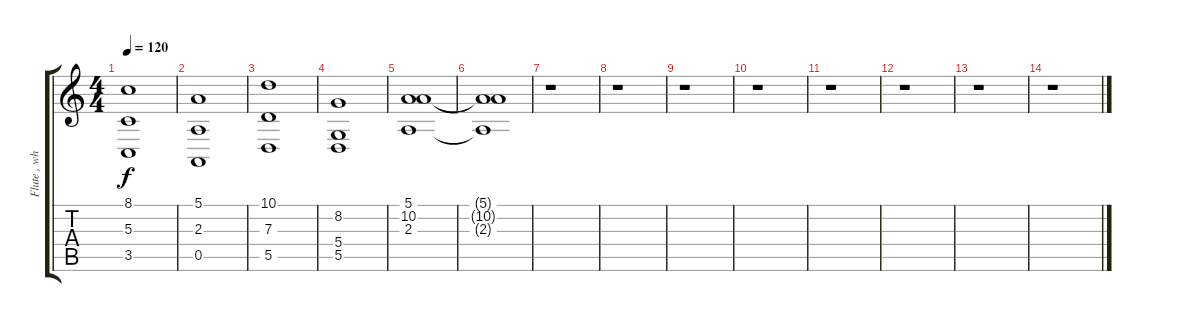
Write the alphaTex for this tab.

\track ("Flute , whistle , whatever" "Flute , wh") {instrument whistle}
\staff {score tabs}
\tuning (E4 B3 G3 D3 A2 E2) {hide}
\ts (4 4)
\tempo 120
\clef g2
\ks c
(8.1 5.3 3.5).1{dy f} |
(5.1 2.3 0.5).1 |
(10.1 7.3 5.5).1 |
(8.2 5.4 5.5).1 |
(5.1 10.2 2.3).1 |
(5.1{t} 10.2{t} 2.3{t}).1 |
r.1 |
r.1 |
r.1 |
r.1 |
r.1 |
r.1 |
r.1 |
r.1
